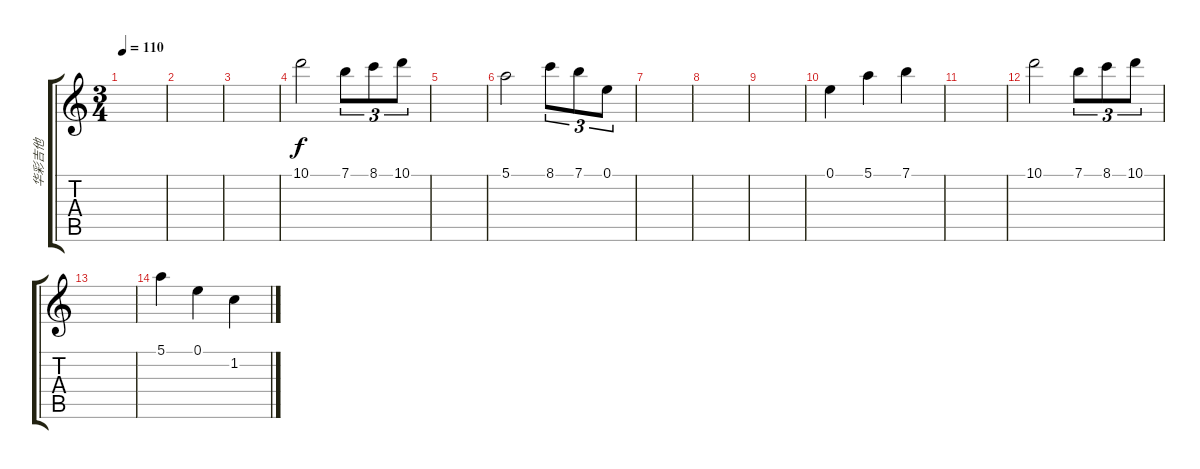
\track ("华彩吉他" "华彩吉他") {instrument acousticguitarnylon}
\staff {score tabs}
\tuning (E4 B3 G3 D3 A2 E2) {hide}
\ts (3 4)
\tempo 110
\clef g2
\ks c
|
|
|
10.1.2 7.1.8{tu (3 2)} 8.1.8{tu (3 2)} 10.1.8{tu (3 2)} |
|
5.1.2 8.1.8{tu (3 2)} 7.1.8{tu (3 2)} 0.1.8{tu (3 2)} |
|
|
|
0.1.4 5.1.4 7.1.4 |
|
10.1.2 7.1.8{tu (3 2)} 8.1.8{tu (3 2)} 10.1.8{tu (3 2)} |
|
5.1.4 0.1.4 1.2.4
